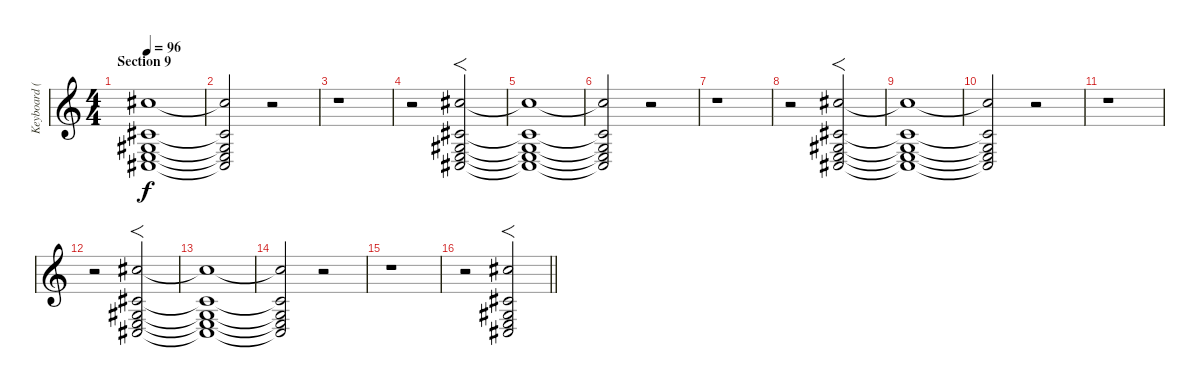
\track ("Keyboard (Choir Aahs)" "Keyboard (") {instrument choiraahs}
\staff {score}
\tuning (E4 B3 G3 D3 A2 E2) {hide}
\ts (4 4)
\section ("" "Section 9")
\tempo 96
\clef g2
\ks c
(14.2{t} 6.3{t} 6.4{t} 7.5{t} 9.6{t}).1{dy f} |
(14.2{t} 6.3{t} 6.4{t} 7.5{t} 9.6{t}).2 r.2 |
r.1 |
r.2 (14.2 6.3 6.4 7.5 9.6).2{f} |
(14.2{t} 6.3{t} 6.4{t} 7.5{t} 9.6{t}).1 |
(14.2{t} 6.3{t} 6.4{t} 7.5{t} 9.6{t}).2 r.2 |
r.1 |
r.2 (14.2 6.3 6.4 7.5 9.6).2{f} |
(14.2{t} 6.3{t} 6.4{t} 7.5{t} 9.6{t}).1 |
(14.2{t} 6.3{t} 6.4{t} 7.5{t} 9.6{t}).2 r.2 |
r.1 |
r.2 (14.2 6.3 6.4 7.5 9.6).2{f} |
(14.2{t} 6.3{t} 6.4{t} 7.5{t} 9.6{t}).1 |
(14.2{t} 6.3{t} 6.4{t} 7.5{t} 9.6{t}).2 r.2 |
r.1 |
\barLineRight lightlight
r.2 (14.2 6.3 6.4 7.5 9.6).2{f}
